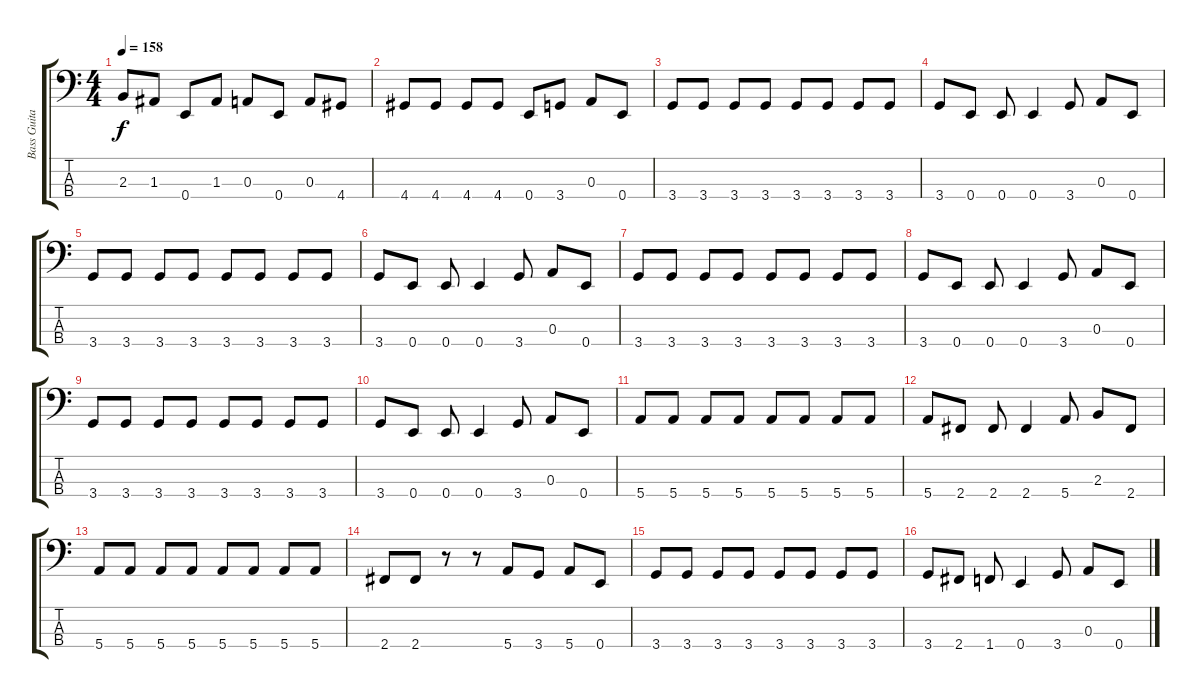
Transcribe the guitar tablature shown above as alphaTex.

\track ("Bass Guitar (Jennifer)" "Bass Guita") {instrument electricbasspick}
\staff {score tabs}
\tuning (G2 D2 A1 E1) {hide}
\ts (4 4)
\tempo 158
\clef f4
\ks c
2.3.8{dy f} 1.3.8 0.4.8 1.3.8 0.3.8 0.4.8 0.3.8 4.4.8 |
4.4.8 4.4.8 4.4.8 4.4.8 0.4.8 3.4.8 0.3.8 0.4.8 |
3.4.8 3.4.8 3.4.8 3.4.8 3.4.8 3.4.8 3.4.8 3.4.8 |
3.4.8 0.4.8 0.4.8 0.4.4 3.4.8 0.3.8 0.4.8 |
3.4.8 3.4.8 3.4.8 3.4.8 3.4.8 3.4.8 3.4.8 3.4.8 |
3.4.8 0.4.8 0.4.8 0.4.4 3.4.8 0.3.8 0.4.8 |
3.4.8 3.4.8 3.4.8 3.4.8 3.4.8 3.4.8 3.4.8 3.4.8 |
3.4.8 0.4.8 0.4.8 0.4.4 3.4.8 0.3.8 0.4.8 |
3.4.8 3.4.8 3.4.8 3.4.8 3.4.8 3.4.8 3.4.8 3.4.8 |
3.4.8 0.4.8 0.4.8 0.4.4 3.4.8 0.3.8 0.4.8 |
5.4.8 5.4.8 5.4.8 5.4.8 5.4.8 5.4.8 5.4.8 5.4.8 |
5.4.8 2.4.8 2.4.8 2.4.4 5.4.8 2.3.8 2.4.8 |
5.4.8 5.4.8 5.4.8 5.4.8 5.4.8 5.4.8 5.4.8 5.4.8 |
2.4.8 2.4.8 r.8 r.8 5.4.8 3.4.8 5.4.8 0.4.8 |
3.4.8 3.4.8 3.4.8 3.4.8 3.4.8 3.4.8 3.4.8 3.4.8 |
3.4.8 2.4.8 1.4.8 0.4.4 3.4.8 0.3.8 0.4.8
